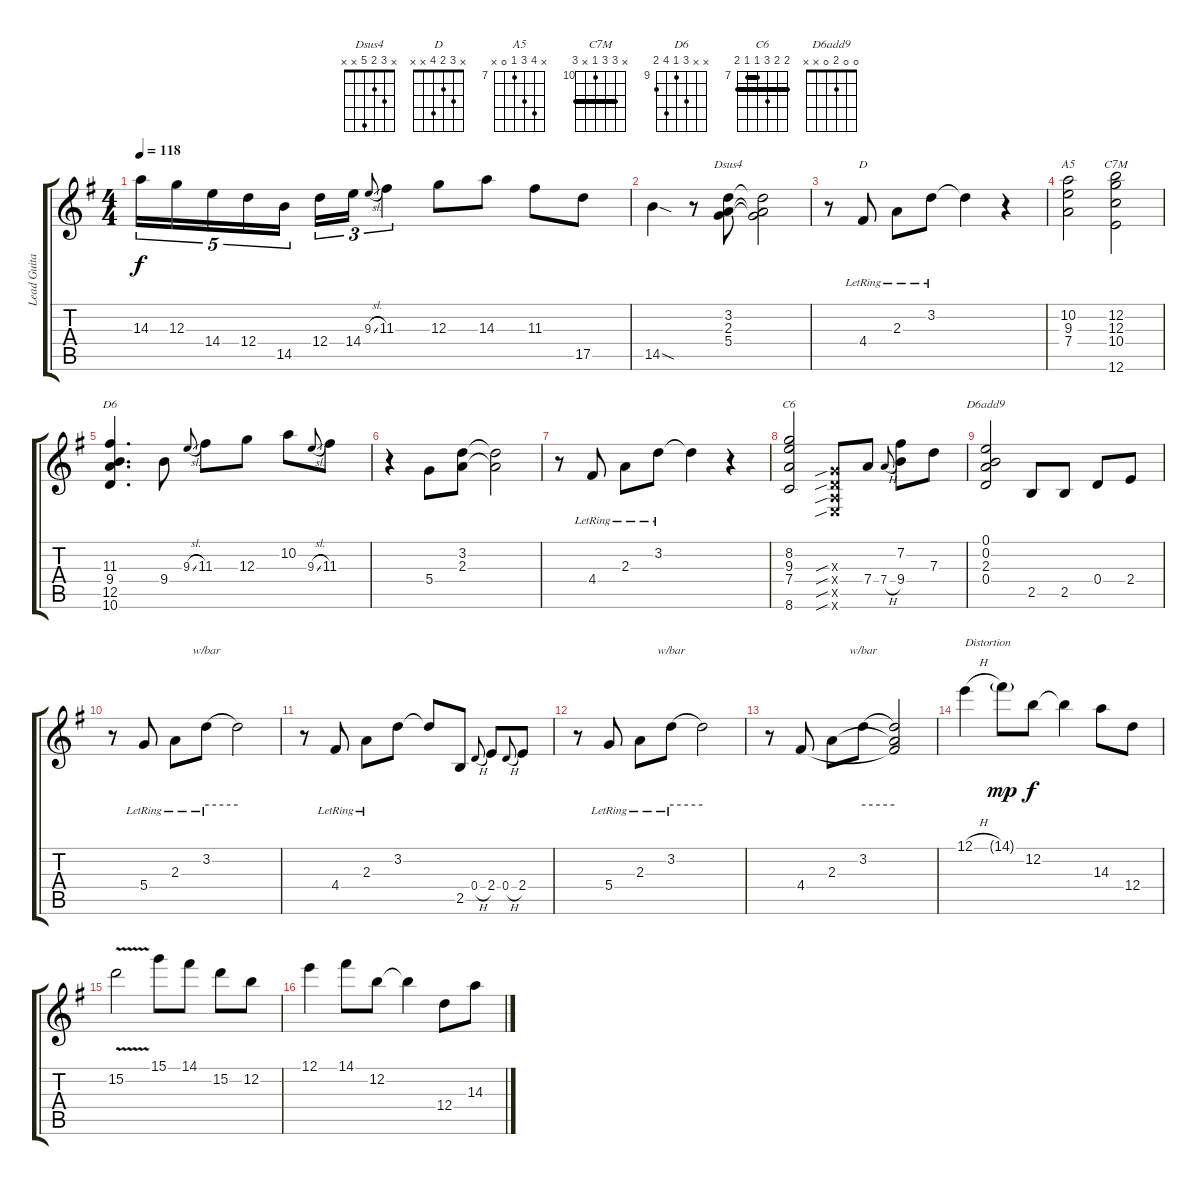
\track ("Lead Guitar" "Lead Guita") {instrument electricguitarclean}
\staff {score tabs}
\tuning (E4 B3 G3 D3 A2 E2) {hide}
\chord ("Dsus4" x 3 2 5 x x)
\chord ("D" x 3 2 4 x x)
\chord ("A5" x 10 9 7 0 x) {firstfret 7}
\chord ("C7M" x 12 12 10 x 12) {firstfret 10 barre 12}
\chord ("D6" x x 11 9 12 10) {firstfret 9}
\chord ("C6" 8 8 9 7 7 8) {firstfret 7 barre (7 8)}
\chord ("D6add9" 0 0 2 0 x x)
\ts (4 4)
\tempo 118
\clef g2
\ks eminor
14.3.16{tu (5 4) dy f} 12.3.16{tu (5 4)} 14.4.16{tu (5 4)} 12.4.16{tu (5 4)} 14.5.16{tu (5 4)} 12.4.16{tu (3 2)} 14.4.16{tu (3 2)} 9.3{sl}.8{gr onbeat} 11.3.4{tu (3 2)} 12.3.8 14.3.8 11.3.8 17.5.8 |
14.5{sod}.4 r.8 (3.2 2.3 5.4).8{ch "Dsus4"} (3.2{t} 2.3{t} 5.4{t}).2 |
r.8 4.4{lr}.8{ch "D"} 2.3{lr}.8 3.2{lr}.8 3.2{t}.4 r.4 |
(10.2 9.3 7.4).2{ch "A5"} (12.2 12.3 10.4 12.6).2{ch "C7M"} |
(11.3 9.4 12.5 10.6).4{d ch "D6"} 9.4.8 9.3{sl}.8{gr onbeat} 11.3.8 12.3.8 10.2.8 9.3{sl}.8{gr onbeat} 11.3.8 |
r.4{txt ""} 5.4.8 (3.2 2.3).8 (3.2{t} 2.3{t}).2 |
r.8 4.4{lr}.8 2.3{lr}.8 3.2{lr}.8 3.2{t}.4 r.4 |
(8.2 9.3 7.4 8.6).2{ch "C6"} (0.3{sib x} 0.4{sib x} 0.5{sib x} 0.6{sib x}).8 7.4.8 7.4{h}.8{gr onbeat} (7.2 9.4).8 7.3.8 |
(0.1 0.2 2.3 0.4).2{ch "D6add9"} 2.5.8 2.5.8 0.4.8 2.4.8 |
r.8 5.4{lr}.8 2.3{lr}.8 3.2{lr}.8{tbe (hold default 0 0 60 0)} 3.2{t}.2 |
r.8 4.4{lr}.8 2.3{lr}.8 3.2.8 3.2{t}.8 2.5.8 0.4{h}.8{gr onbeat} 2.4.8 0.4{h}.8{gr onbeat} 2.4.8 |
r.8 5.4{lr}.8 2.3{lr}.8 3.2{lr}.8{tbe (hold default 0 0 60 0)} 3.2{t}.2 |
r.8 4.4.8 2.3.8 3.2.8{tbe (hold default 0 0 60 0)} (3.2{t} 2.3{t} 4.4{t}).2 |
12.1{h}.4{txt "Distortion" volume 6 instrument electricguitarclean} 14.1{g}.8{dy mp} 12.2.8{dy f} 12.2{t}.4 14.3.8 12.4.8 |
15.2{v}.2 15.1.8 14.1.8 15.2.8 12.2.8 |
12.1.4{txt " "} 14.1.8 12.2.8 12.2{t}.4 12.4.8 14.3.8
